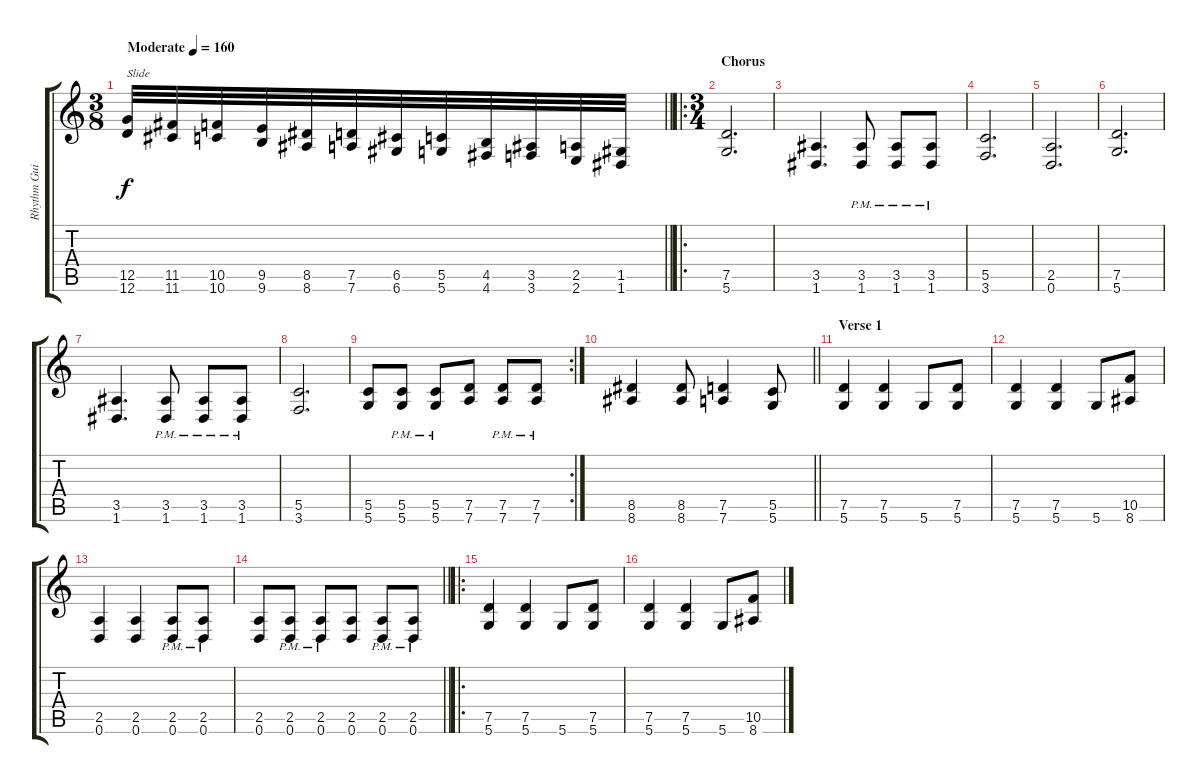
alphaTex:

\track ("Rhythm Guitar" "Rhythm Gui") {instrument distortionguitar}
\staff {score tabs}
\tuning (D4 A3 F3 C3 G2 D2) {hide}
\ts (3 8)
\tempo (160 "Moderate")
\clef g2
\barLineRight lightlight
\ks c
(12.5 12.6).32{txt "Slide" dy f instrument distortionguitar} (11.5 11.6).32 (10.5 10.6).32 (9.5 9.6).32 (8.5 8.6).32 (7.5 7.6).32 (6.5 6.6).32 (5.5 5.6).32 (4.5 4.6).32 (3.5 3.6).32 (2.5 2.6).32 (1.5 1.6).32 |
\ro
\ts (3 4)
\section ("" "Chorus")
(7.5 5.6).2{d} |
(3.5 1.6).4{d} (3.5{pm} 1.6{pm}).8 (3.5{pm} 1.6{pm}).8 (3.5{pm} 1.6{pm}).8 |
(5.5 3.6).2{d} |
(2.5 0.6).2{d} |
(7.5 5.6).2{d} |
(3.5 1.6).4{d} (3.5{pm} 1.6{pm}).8 (3.5{pm} 1.6{pm}).8 (3.5{pm} 1.6{pm}).8 |
(5.5 3.6).2{d} |
\rc 2
(5.5 5.6).8 (5.5{pm} 5.6{pm}).8 (5.5{pm} 5.6{pm}).8 (7.5 7.6).8 (7.5{pm} 7.6{pm}).8 (7.5{pm} 7.6{pm}).8 |
\barLineRight lightlight
(8.5 8.6).4 (8.5 8.6).8 (7.5 7.6).4 (5.5 5.6).8 |
\section ("" "Verse 1")
(7.5 5.6).4 (7.5 5.6).4 5.6.8 (7.5 5.6).8 |
(7.5 5.6).4 (7.5 5.6).4 5.6.8 (10.5 8.6).8 |
(2.5 0.6).4 (2.5 0.6).4 (2.5{pm} 0.6{pm}).8 (2.5{pm} 0.6{pm}).8 |
\barLineRight lightlight
(2.5 0.6).8 (2.5{pm} 0.6{pm}).8 (2.5{pm} 0.6{pm}).8 (2.5 0.6).8 (2.5{pm} 0.6{pm}).8 (2.5{pm} 0.6{pm}).8 |
\ro
\section ("" "")
(7.5 5.6).4 (7.5 5.6).4 5.6.8 (7.5 5.6).8 |
(7.5 5.6).4 (7.5 5.6).4 5.6.8 (10.5 8.6).8
